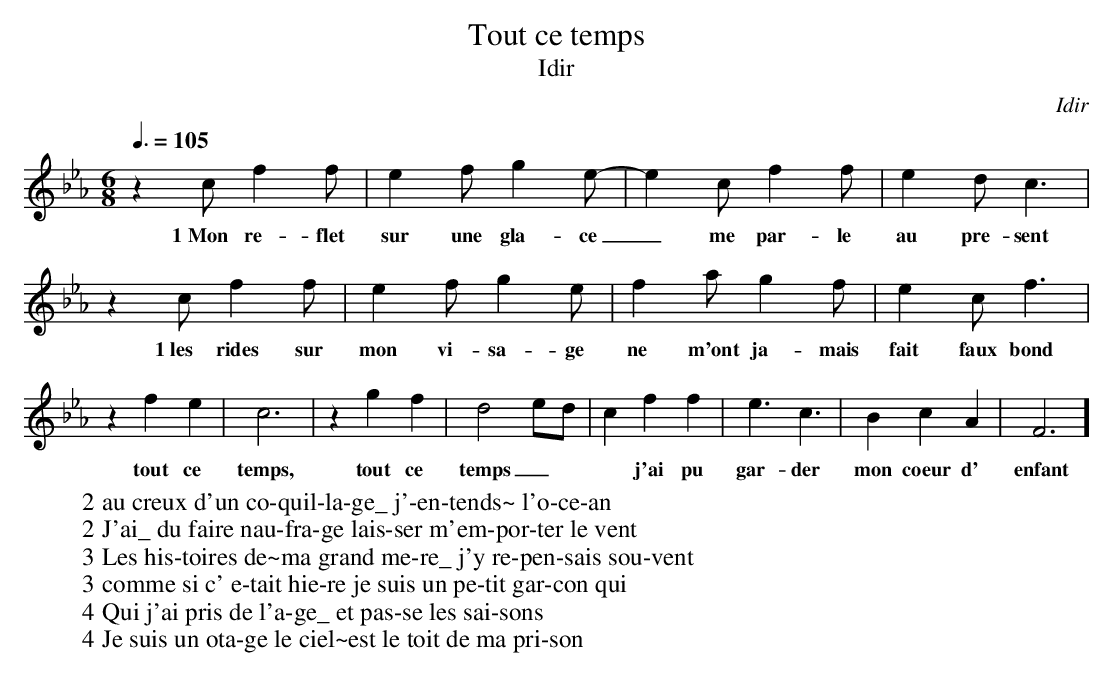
X:1
T:Tout ce temps
C:Idir
T:Idir
L:1/4
M:6/8
Q:3/8=105
K:Eb
W:2 au creux d'un co-quil-la-ge_ j'-en-tends~ l'o-ce-an
W:2 J'ai_ du faire nau-fra-ge lais-ser m'em-por-ter le vent
W:3 Les his-toires de~ma grand me-re_ j'y re-pen-sais sou-vent
W:3 comme si c' e-tait hie-re je suis un pe-tit gar-con qui
W:4 Qui j'ai pris de l'a-ge_ et pas-se les sai-sons
W:4 Je suis un ota-ge le ciel~est le toit de ma pri-son
z c/ f f/ | e f/ g e/- | e c/ f f/ | e d/ c3/2 |
w:1~Mon re-flet sur une gla-ce_ me par-le au pre-sent
$ z c/ f f/ | e f/ g e/ | f a/ g f/ | e c/ f3/2 |
w:1~les rides sur mon vi-sa-ge ne m'ont ja-mais fait faux bond
 z f e | c3 | z g f | d2 e/d/ | c f f | e3/2 c3/2 | B c A | F3 ]
w:tout ce temps, tout ce temps_ ~ ~ j'ai pu gar-der mon coeur d' enfant
